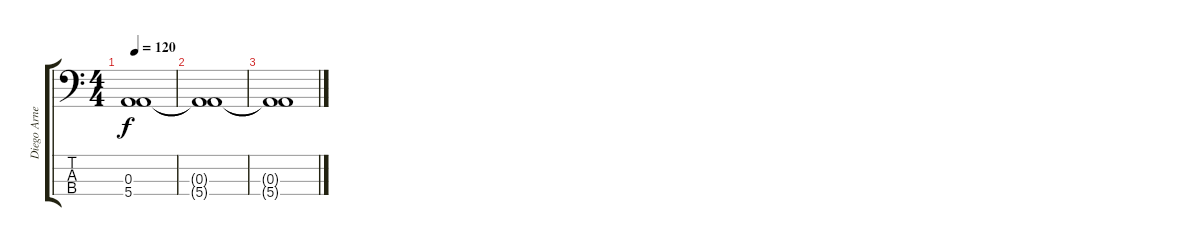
\track ("Diego Arnedo" "Diego Arne") {instrument acousticguitarnylon}
\staff {score tabs}
\tuning (G2 D2 A1 E1) {hide}
\ts (4 4)
\tempo 120
\clef f4
\ks c
(0.3{t} 5.4{t}).1{dy f} |
(0.3{t} 5.4{t}).1 |
(0.3{t} 5.4{t}).1
